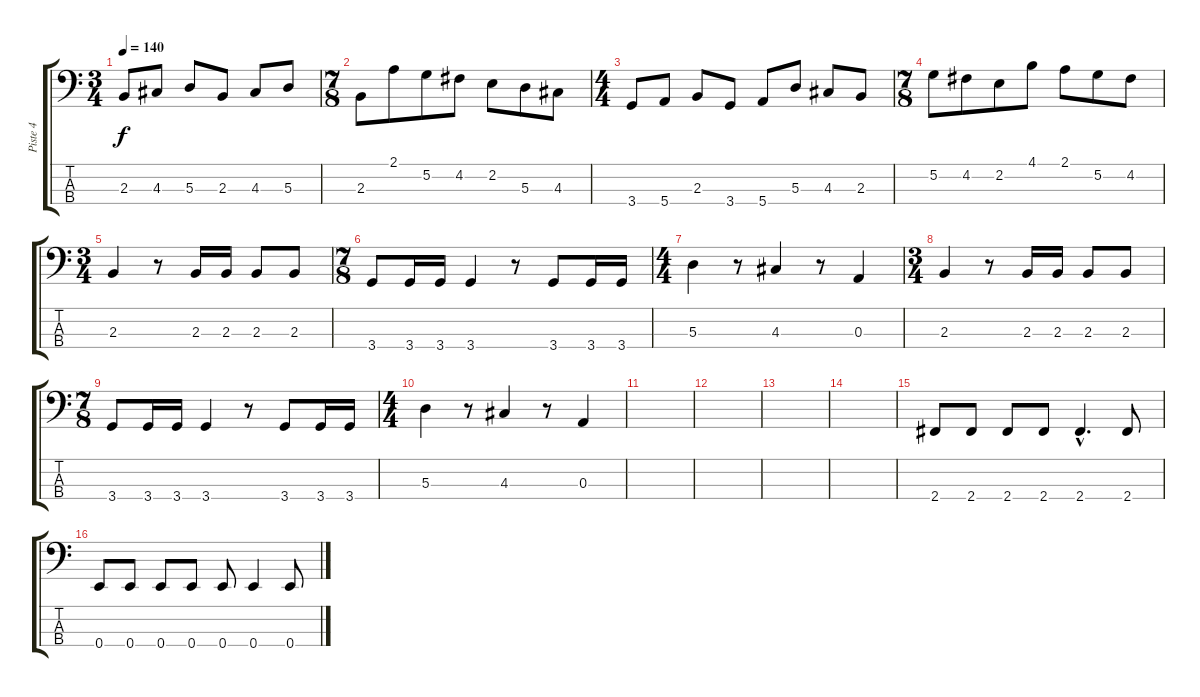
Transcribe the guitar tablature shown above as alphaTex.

\track ("Piste 4" "Piste 4") {instrument electricbasspick}
\staff {score tabs}
\tuning (G2 D2 A1 E1) {hide}
\ts (3 4)
\tempo 140
\clef f4
\ks c
2.3.8{dy f instrument electricbasspick} 4.3.8 5.3.8 2.3.8 4.3.8 5.3.8 |
\ts (7 8)
2.3.8 2.1.8 5.2.8 4.2.8 2.2.8 5.3.8 4.3.8 |
\ts (4 4)
3.4.8 5.4.8 2.3.8 3.4.8 5.4.8 5.3.8 4.3.8 2.3.8 |
\ts (7 8)
5.2.8 4.2.8 2.2.8 4.1.8 2.1.8 5.2.8 4.2.8 |
\ts (3 4)
2.3.4 r.8 2.3.16 2.3.16 2.3.8 2.3.8 |
\ts (7 8)
3.4.8 3.4.16 3.4.16 3.4.4 r.8 3.4.8 3.4.16 3.4.16 |
\ts (4 4)
5.3.4 r.8 4.3.4 r.8 0.3.4 |
\ts (3 4)
2.3.4 r.8 2.3.16 2.3.16 2.3.8 2.3.8 |
\ts (7 8)
3.4.8 3.4.16 3.4.16 3.4.4 r.8 3.4.8 3.4.16 3.4.16 |
\ts (4 4)
5.3.4 r.8 4.3.4 r.8 0.3.4 |
|
|
|
|
2.4.8 2.4.8 2.4.8 2.4.8 2.4{hac}.4{d} 2.4.8 |
0.4.8 0.4.8 0.4.8 0.4.8 0.4.8 0.4.4 0.4.8
